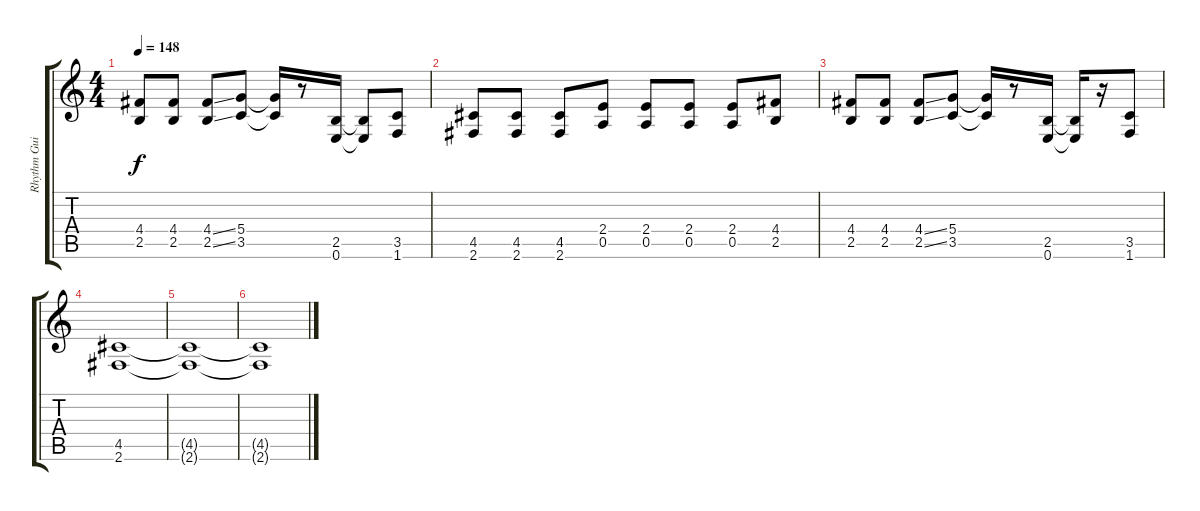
\track ("Rhythm Guitar" "Rhythm Gui") {instrument distortionguitar}
\staff {score tabs}
\tuning (E4 B3 G3 D3 A2 E2) {hide}
\ts (4 4)
\tempo 148
\clef g2
\ks c
(4.4 2.5).8{dy f} (4.4 2.5).8 (4.4{ss} 2.5{ss}).8 (5.4 3.5).8 (5.4{t} 3.5{t}).16 r.8 (2.5 0.6).16 (2.5{t} 0.6{t}).8 (3.5 1.6).8 |
(4.5 2.6).8 (4.5 2.6).8 (4.5 2.6).8 (2.4 0.5).8 (2.4 0.5).8 (2.4 0.5).8 (2.4 0.5).8 (4.4 2.5).8 |
(4.4 2.5).8 (4.4 2.5).8 (4.4{ss} 2.5{ss}).8 (5.4 3.5).8 (5.4{t} 3.5{t}).16 r.8 (2.5 0.6).16 (2.5{t} 0.6{t}).16 r.16 (3.5 1.6).8 |
(4.5 2.6).1 |
(4.5{t} 2.6{t}).1 |
(4.5{t} 2.6{t}).1
